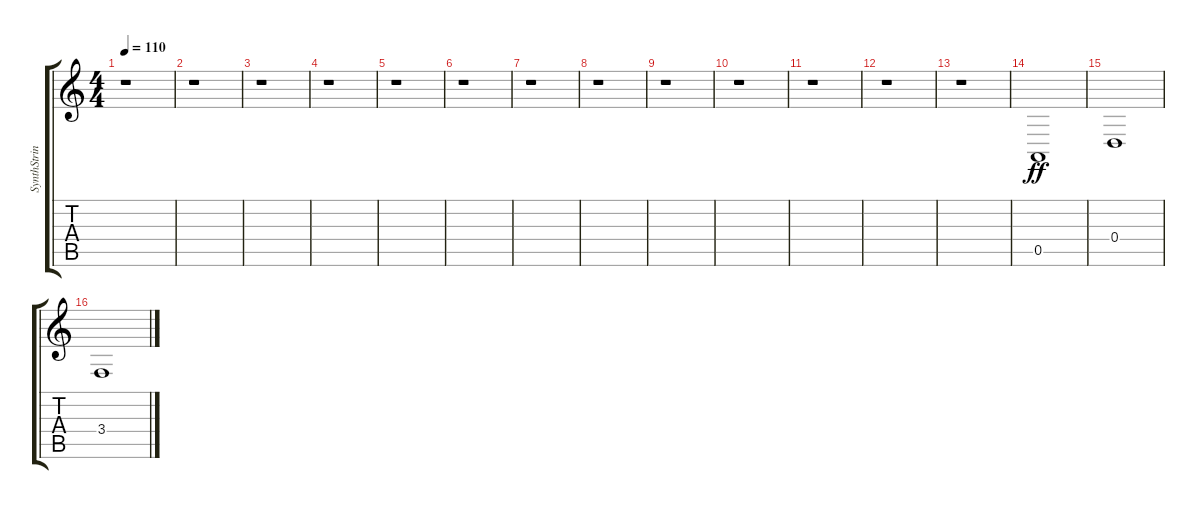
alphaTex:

\track ("SynthStrings 2" "SynthStrin") {instrument synthstrings2}
\staff {score tabs}
\tuning (E4 B3 G3 D3 A2 E2) {hide}
\ts (4 4)
\tempo 110
\clef g2
\ks c
r.1{dy ff} |
r.1 |
r.1 |
r.1 |
r.1 |
r.1 |
r.1 |
r.1 |
r.1 |
r.1 |
r.1 |
r.1 |
r.1 |
0.5.1 |
0.4.1 |
3.4.1
